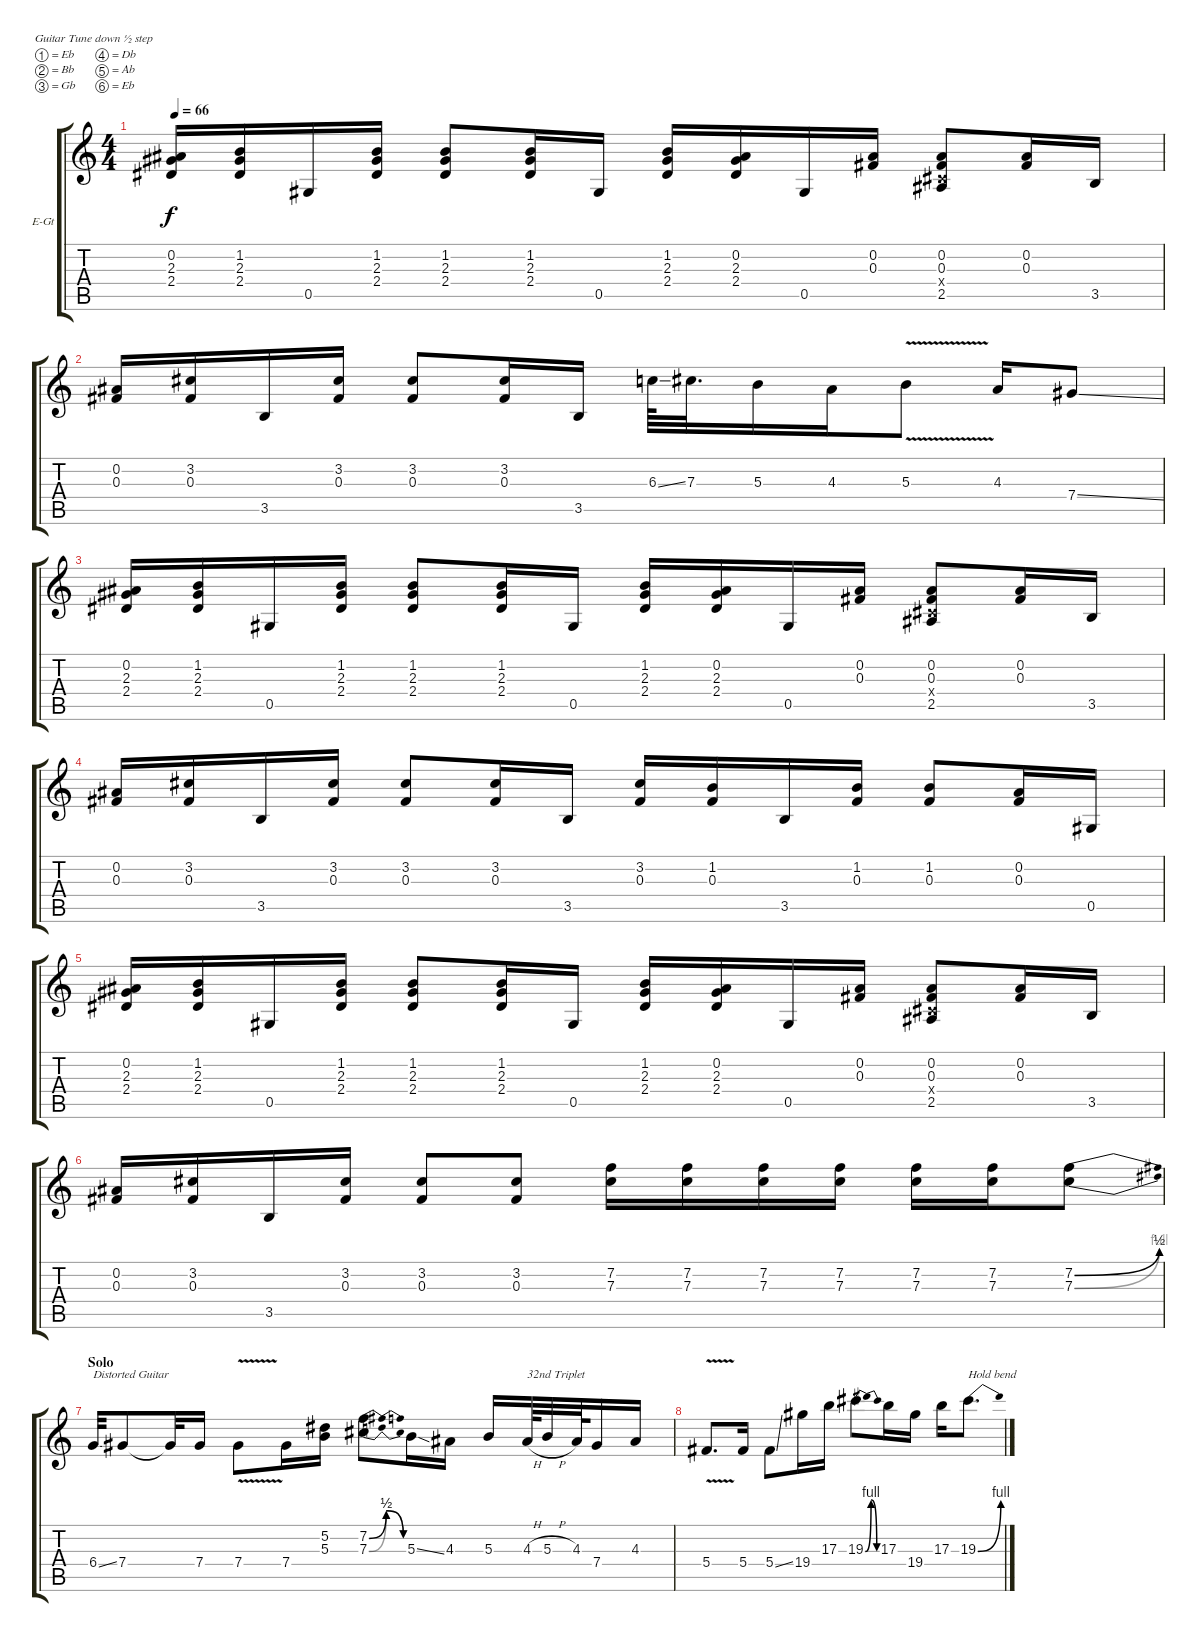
\bracketExtendMode groupsimilarinstruments
\firstSystemTrackNameOrientation horizontal
\otherSystemsTrackNameOrientation horizontal
\track ("Lead Guitar (Kirk)" "E-Gt") {instrument overdrivenguitar}
\staff {score tabs}
\tuning (Eb4 Bb3 Gb3 Db3 Ab2 Eb2)
\ts (4 4)
\tempo 66
\clef g2
\ks c
(0.2 2.3 2.4).16{dy f} (1.2 2.3 2.4).16 0.5.16 (1.2 2.3 2.4).16 (1.2 2.3 2.4).8 (1.2 2.3 2.4).16 0.5.16 (1.2 2.3 2.4).16 (0.2 2.3 2.4).16 0.5.16 (0.2 0.3).16 (0.2 0.3 0.4{x} 2.5).8 (0.2 0.3).16 3.5.16 |
(0.2 0.3).16 (3.2 0.3).16 3.5.16 (3.2 0.3).16 (3.2 0.3).8 (3.2 0.3).16 3.5.16 6.3{ss}.64 7.3.32{d} 5.3.16 4.3.16 5.3{v}.8 4.3.16 7.4{ss}.8 |
(0.2 2.3 2.4).16 (1.2 2.3 2.4).16 0.5.16 (1.2 2.3 2.4).16 (1.2 2.3 2.4).8 (1.2 2.3 2.4).16 0.5.16 (1.2 2.3 2.4).16 (0.2 2.3 2.4).16 0.5.16 (0.2 0.3).16 (0.2 0.3 0.4{x} 2.5).8 (0.2 0.3).16 3.5.16 |
(0.2 0.3).16 (3.2 0.3).16 3.5.16 (3.2 0.3).16 (3.2 0.3).8 (3.2 0.3).16 3.5.16 (3.2 0.3).16 (1.2 0.3).16 3.5.16 (1.2 0.3).16 (1.2 0.3).8 (0.2 0.3).16 0.5.16 |
(0.2 2.3 2.4).16 (1.2 2.3 2.4).16 0.5.16 (1.2 2.3 2.4).16 (1.2 2.3 2.4).8 (1.2 2.3 2.4).16 0.5.16 (1.2 2.3 2.4).16 (0.2 2.3 2.4).16 0.5.16 (0.2 0.3).16 (0.2 0.3 0.4{x} 2.5).8 (0.2 0.3).16 3.5.16 |
(0.2 0.3).16 (3.2 0.3).16 3.5.16 (3.2 0.3).16 (3.2 0.3).8 (3.2 0.3).8 (7.2 7.3).16 (7.2 7.3).16 (7.2 7.3).16 (7.2 7.3).16 (7.2 7.3).16 (7.2 7.3).16 (7.2{be (bend 0 0 60 2)} 7.3{be (bend 0 0 60 4)}).8 |
\section ("" "Solo")
6.4{ss}.32{txt "Distorted Guitar"} 7.4.8 7.4{t}.32 7.4.16 7.4{v}.8 7.4.16 (5.2 5.3).16 (7.2{be (bendrelease 0 0 30 2 30 2 60 0)} 7.3{be (bendrelease 0 0 30 2 30 2 60 0)}).8 5.3{ss}.16 4.3.16 5.3.16 4.3{h}.64{txt "32nd Triplet"} 5.3{h}.32 4.3.64 7.4.16 4.3.16 |
5.4{v}.8{d} 5.4.16 5.4{ss}.8 19.4.16 17.3.16 19.3{be (bendrelease 0 0 30 4 30 4 60 0)}.8 17.3.16 19.4.16 17.3.16 19.3{be (bend 0 0 60 4)}.8{d txt "Hold bend"}
